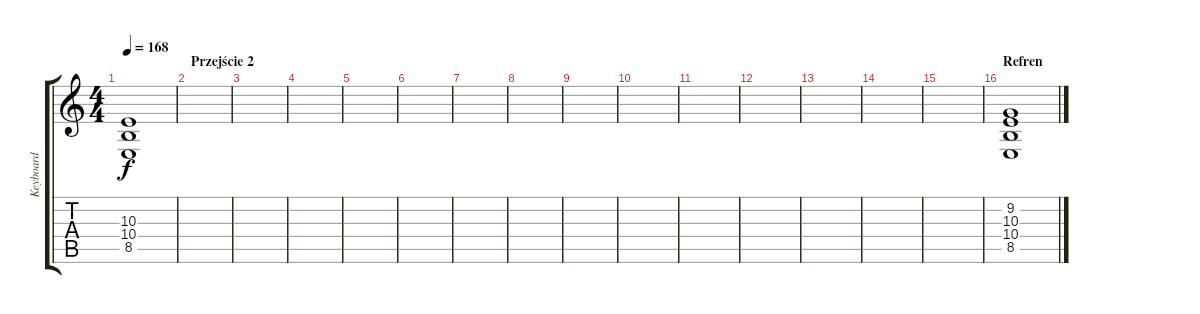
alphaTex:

\track ("Keyboard" "Keyboard") {instrument pad2warm}
\staff {score tabs}
\tuning (Eb4 Bb3 Gb3 Db3 Ab2 Eb2) {hide}
\ts (4 4)
\tempo 168
\clef g2
\ks c
(10.3 10.4 8.5).1{dy f} |
\section ("" "Przejście 2")
|
|
|
|
|
|
|
|
|
|
|
|
|
|
\section ("" "Refren")
(9.2 10.3 10.4 8.5).1{instrument pad2warm}
